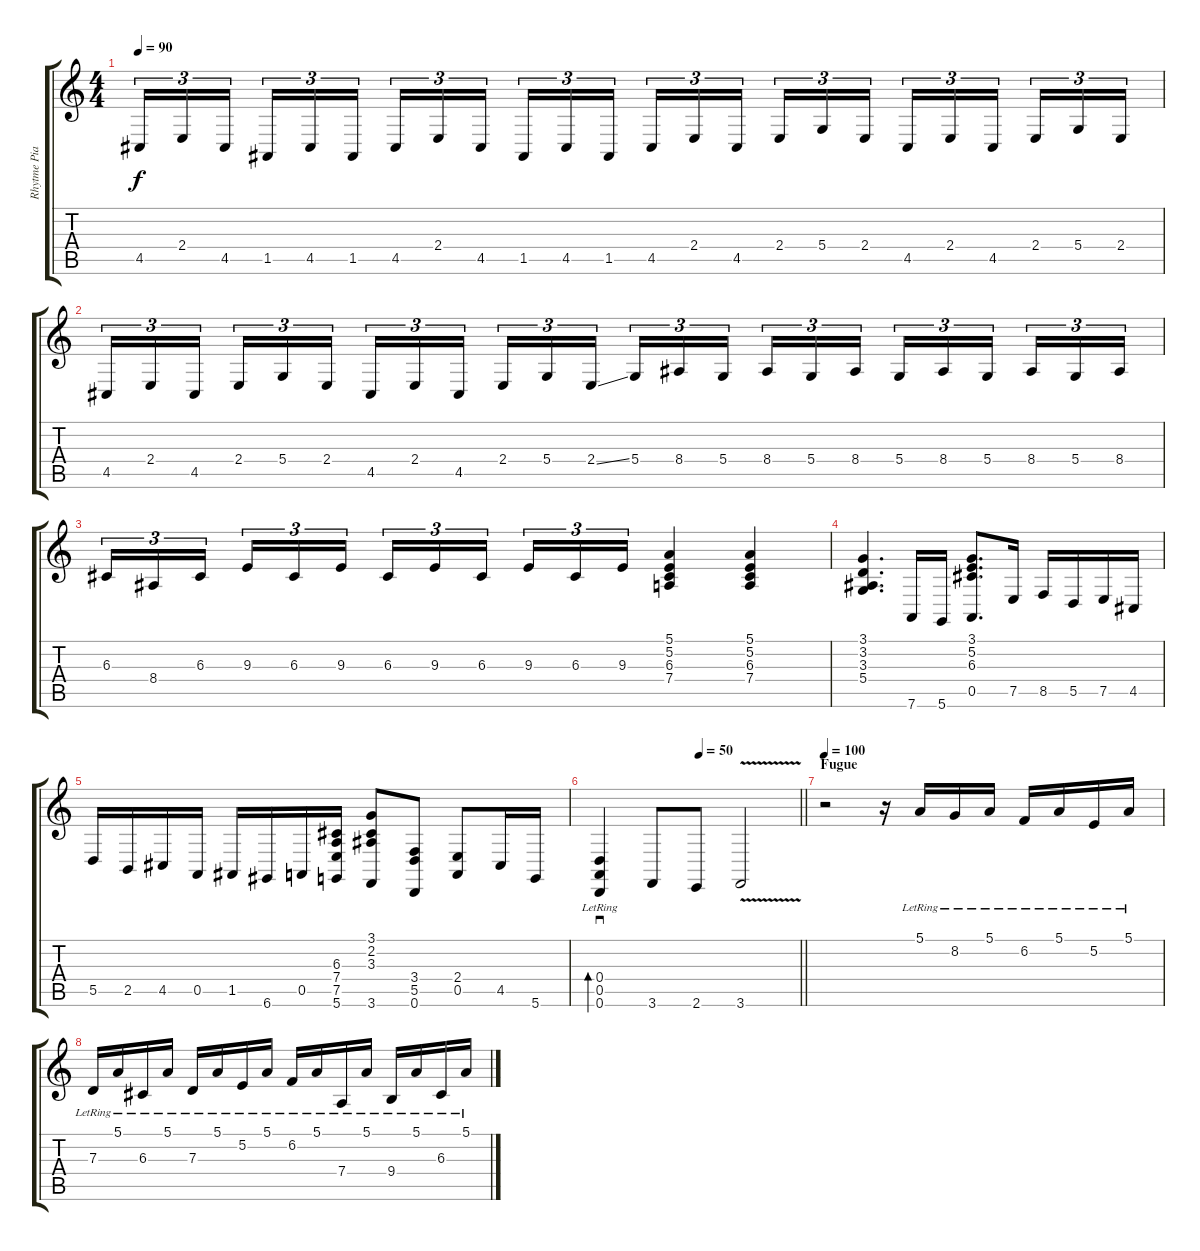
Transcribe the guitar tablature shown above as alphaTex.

\track ("Rhytme Piano" "Rhytme Pia") {instrument acousticgrandpiano}
\staff {score tabs}
\tuning (E4 B3 G3 D3 A2 D2) {hide}
\ts (4 4)
\tempo 90
\clef g2
\ks c
4.5.16{tu (3 2) dy f} 2.4.16{tu (3 2)} 4.5.16{tu (3 2) beam splitsecondary} 1.5.16{tu (3 2)} 4.5.16{tu (3 2)} 1.5.16{tu (3 2)} 4.5.16{tu (3 2)} 2.4.16{tu (3 2)} 4.5.16{tu (3 2) beam splitsecondary} 1.5.16{tu (3 2)} 4.5.16{tu (3 2)} 1.5.16{tu (3 2)} 4.5.16{tu (3 2)} 2.4.16{tu (3 2)} 4.5.16{tu (3 2) beam splitsecondary} 2.4.16{tu (3 2)} 5.4.16{tu (3 2)} 2.4.16{tu (3 2)} 4.5.16{tu (3 2)} 2.4.16{tu (3 2)} 4.5.16{tu (3 2) beam splitsecondary} 2.4.16{tu (3 2)} 5.4.16{tu (3 2)} 2.4.16{tu (3 2)} |
4.5.16{tu (3 2)} 2.4.16{tu (3 2)} 4.5.16{tu (3 2) beam splitsecondary} 2.4.16{tu (3 2)} 5.4.16{tu (3 2)} 2.4.16{tu (3 2)} 4.5.16{tu (3 2)} 2.4.16{tu (3 2)} 4.5.16{tu (3 2) beam splitsecondary} 2.4.16{tu (3 2)} 5.4.16{tu (3 2)} 2.4{ss}.16{tu (3 2)} 5.4.16{tu (3 2)} 8.4.16{tu (3 2)} 5.4.16{tu (3 2) beam splitsecondary} 8.4.16{tu (3 2)} 5.4.16{tu (3 2)} 8.4.16{tu (3 2)} 5.4.16{tu (3 2)} 8.4.16{tu (3 2)} 5.4.16{tu (3 2) beam splitsecondary} 8.4.16{tu (3 2)} 5.4.16{tu (3 2)} 8.4.16{tu (3 2)} |
6.3.16{tu (3 2)} 8.4.16{tu (3 2)} 6.3.16{tu (3 2) beam splitsecondary} 9.3.16{tu (3 2)} 6.3.16{tu (3 2)} 9.3.16{tu (3 2)} 6.3.16{tu (3 2)} 9.3.16{tu (3 2)} 6.3.16{tu (3 2) beam splitsecondary} 9.3.16{tu (3 2)} 6.3.16{tu (3 2)} 9.3.16{tu (3 2)} (5.1 5.2 6.3 7.4).4 (5.1 5.2 6.3 7.4).4 |
(3.1 3.2 3.3 5.4).4{d} 7.6.16 5.6.16 (3.1 5.2 6.3 0.5).8{d} 7.5.16 8.5.16 5.5.16 7.5.16 4.5.16 |
5.5.16 2.5.16 4.5.16 0.5.16 1.5.16 6.6.16 0.5.16 (6.3 7.4 7.5 5.6).16 (3.1 2.2 3.3 3.6).8 (3.4 5.5 0.6).8 (2.4 0.5).8 4.5.16 5.6.16 |
\tempo (50 0.5)
\barLineRight lightlight
(0.4 0.5{lr} 0.6).4{sd bd 120} 3.6.8 2.6.8 3.6{v}.2 |
\section ("" "Fugue")
\tempo 100
r.2 r.16 5.1{lr}.16 8.2{lr}.16 5.1{lr}.16 6.2{lr}.16 5.1{lr}.16 5.2{lr}.16 5.1{lr}.16 |
7.3{lr}.16 5.1{lr}.16 6.3{lr}.16 5.1{lr}.16 7.3{lr}.16 5.1{lr}.16 5.2{lr}.16 5.1{lr}.16 6.2{lr}.16 5.1{lr}.16 7.4{lr}.16 5.1{lr}.16 9.4{lr}.16 5.1{lr}.16 6.3{lr}.16 5.1{lr}.16
